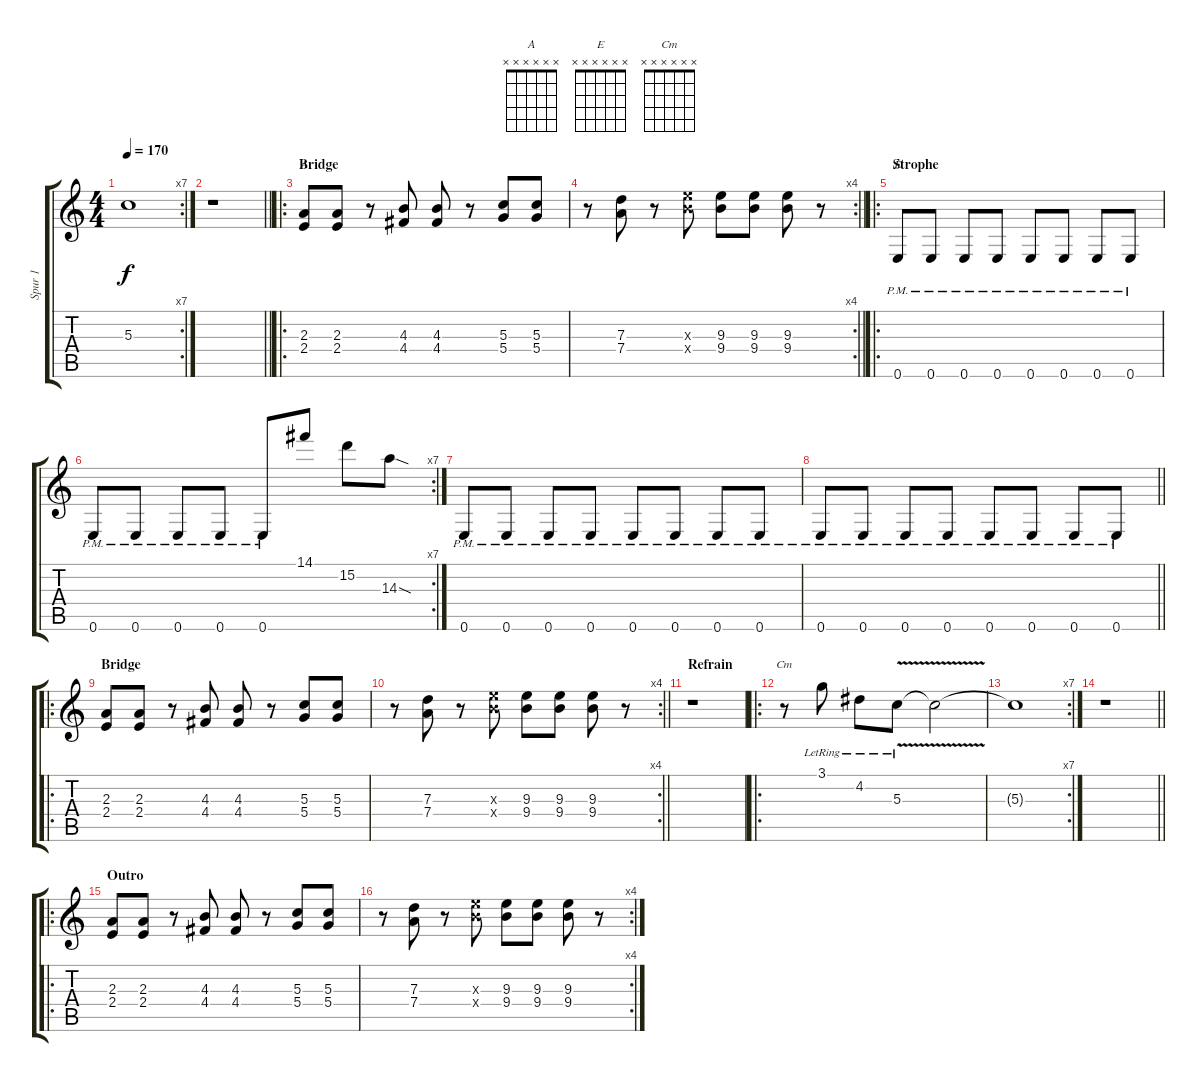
\track ("Spur 1" "Spur 1") {instrument overdrivenguitar}
\staff {score tabs}
\tuning (E4 B3 G3 D3 A2 E2) {hide}
\chord ("A" x x x x x x)
\chord ("E" x x x x x x)
\chord ("Cm" x x x x x x)
\rc 7
\ts (4 4)
\tempo 170
\clef g2
\ks c
5.3{t}.1{dy f} |
\barLineRight lightlight
r.1 |
\ro
\section ("" "Bridge")
(2.3 2.4).8{ch "A"} (2.3 2.4).8 r.8 (4.3 4.4).8 (4.3 4.4).8 r.8 (5.3 5.4).8 (5.3 5.4).8 |
\rc 4
\barLineRight lightlight
r.8 (7.3 7.4).8 r.8 (9.3{x} 9.4{x}).8 (9.3 9.4).8 (9.3 9.4).8 (9.3 9.4).8 r.8 |
\ro
\section ("" "Strophe")
0.6{pm}.8{ch "E"} 0.6{pm}.8 0.6{pm}.8 0.6{pm}.8 0.6{pm}.8 0.6{pm}.8 0.6{pm}.8 0.6{pm}.8 |
\rc 7
0.6{pm}.8 0.6{pm}.8 0.6{pm}.8 0.6{pm}.8 0.6{pm}.8 14.1.8 15.2.8 14.3{sod}.8 |
0.6{pm}.8 0.6{pm}.8 0.6{pm}.8 0.6{pm}.8 0.6{pm}.8 0.6{pm}.8 0.6{pm}.8 0.6{pm}.8 |
\barLineRight lightlight
0.6{pm}.8 0.6{pm}.8 0.6{pm}.8 0.6{pm}.8 0.6{pm}.8 0.6{pm}.8 0.6{pm}.8 0.6{pm}.8 |
\ro
\section ("" "Bridge")
(2.3 2.4).8 (2.3 2.4).8 r.8 (4.3 4.4).8 (4.3 4.4).8 r.8 (5.3 5.4).8 (5.3 5.4).8 |
\rc 4
\barLineRight lightlight
r.8 (7.3 7.4).8 r.8 (9.3{x} 9.4{x}).8 (9.3 9.4).8 (9.3 9.4).8 (9.3 9.4).8 r.8 |
\section ("" "Refrain")
r.1 |
\ro
r.8{ch "Cm"} 3.1{lr}.8 4.2{lr}.8 5.3{v lr}.8 5.3{t}.2 |
\rc 7
5.3{t}.1 |
\barLineRight lightlight
r.1 |
\ro
\section ("" "Outro")
(2.3 2.4).8 (2.3 2.4).8 r.8 (4.3 4.4).8 (4.3 4.4).8 r.8 (5.3 5.4).8 (5.3 5.4).8 |
\rc 4
r.8 (7.3 7.4).8 r.8 (9.3{x} 9.4{x}).8 (9.3 9.4).8 (9.3 9.4).8 (9.3 9.4).8 r.8
